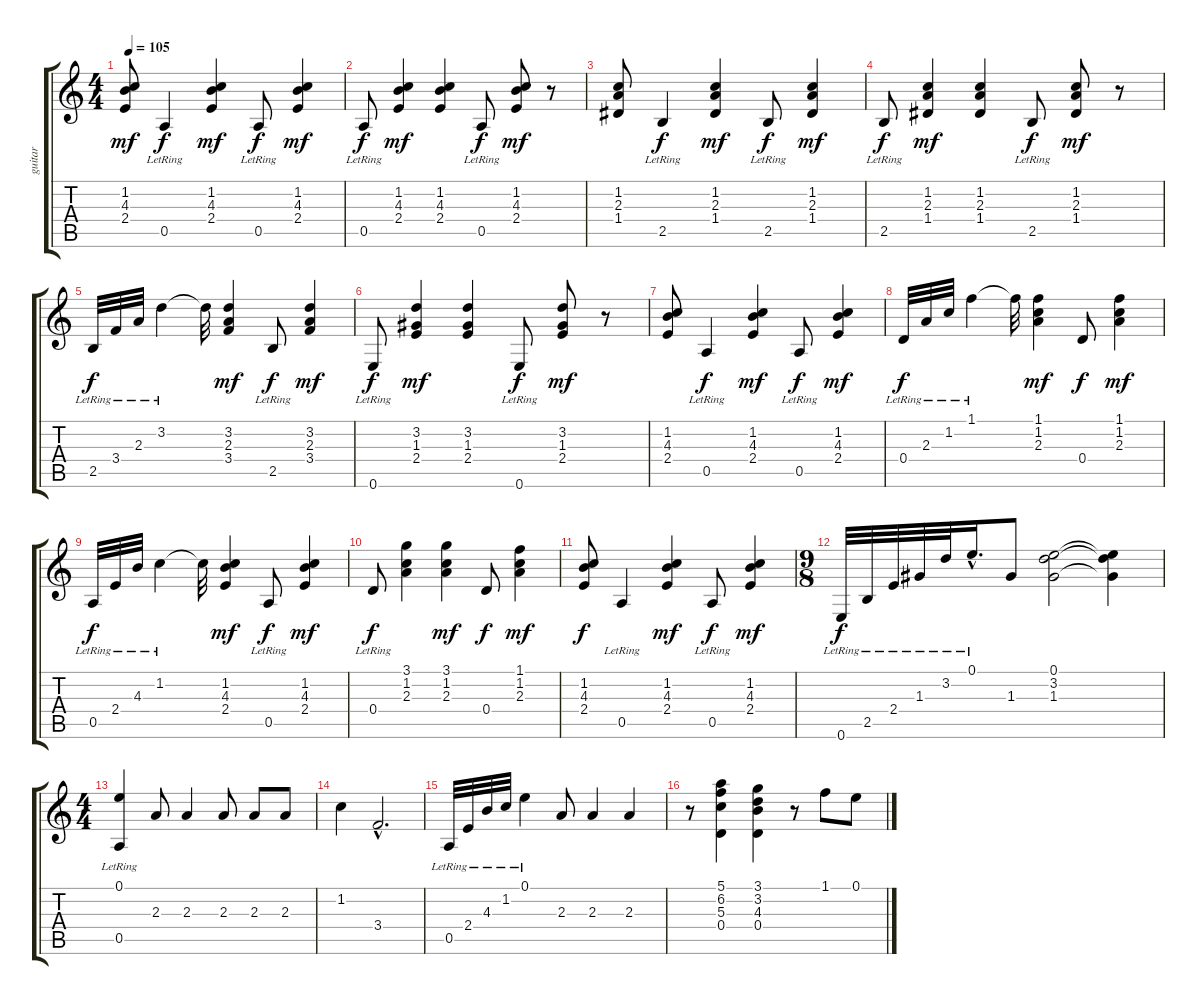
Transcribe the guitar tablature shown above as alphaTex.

\track ("guitar" "guitar") {instrument acousticguitarnylon}
\staff {score tabs}
\tuning (E4 B3 G3 D3 A2 E2) {hide}
\ts (4 4)
\tempo 105
\clef g2
\ks c
(1.2 4.3 2.4).8{dy mf} 0.5{lr}.4{dy f} (1.2 4.3 2.4).4{dy mf} 0.5{lr}.8{dy f} (1.2 4.3 2.4).4{dy mf} |
0.5{lr}.8{dy f} (1.2 4.3 2.4).4{dy mf} (1.2 4.3 2.4).4 0.5{lr}.8{dy f} (1.2 4.3 2.4).8{dy mf} r.8 |
(1.2 2.3 1.4).8 2.5{lr}.4{dy f} (1.2 2.3 1.4).4{dy mf} 2.5{lr}.8{dy f} (1.2 2.3 1.4).4{dy mf} |
2.5{lr}.8{dy f} (1.2 2.3 1.4).4{dy mf} (1.2 2.3 1.4).4 2.5{lr}.8{dy f} (1.2 2.3 1.4).8{dy mf} r.8 |
2.5{lr}.32{dy f} 3.4{lr}.32 2.3{lr}.32 3.2{lr}.4 3.2{t}.32 (3.2 2.3 3.4).4{dy mf} 2.5{lr}.8{dy f} (3.2 2.3 3.4).4{dy mf} |
0.6{lr}.8{dy f} (3.2 1.3 2.4).4{dy mf} (3.2 1.3 2.4).4 0.6{lr}.8{dy f} (3.2 1.3 2.4).8{dy mf} r.8 |
(1.2 4.3 2.4).8 0.5{lr}.4{dy f} (1.2 4.3 2.4).4{dy mf} 0.5{lr}.8{dy f} (1.2 4.3 2.4).4{dy mf} |
0.4{lr}.32{dy f} 2.3{lr}.32 1.2{lr}.32 1.1{lr}.4 1.1{t}.32 (1.1 1.2 2.3).4{dy mf} 0.4.8{dy f} (1.1 1.2 2.3).4{dy mf} |
0.5{lr}.32{dy f} 2.4{lr}.32 4.3{lr}.32 1.2{lr}.4 1.2{t}.32 (1.2 4.3 2.4).4{dy mf} 0.5{lr}.8{dy f} (1.2 4.3 2.4).4{dy mf} |
0.4{lr}.8{dy f} (3.1 1.2 2.3).4 (3.1 1.2 2.3).4{dy mf} 0.4.8{dy f} (1.1 1.2 2.3).4{dy mf} |
(1.2 4.3 2.4).8{dy f} 0.5{lr}.4 (1.2 4.3 2.4).4{dy mf} 0.5{lr}.8{dy f} (1.2 4.3 2.4).4{dy mf} |
\ts (9 8)
0.6{lr}.32{dy f} 2.5{lr}.32 2.4{lr}.32 1.3{lr}.32 3.2{lr}.32 0.1{hac lr}.16{d} 1.3.8 (0.1 3.2 1.3).2 (0.1{t} 3.2{t} 1.3{t}).4 |
\ts (4 4)
(0.1 0.5{lr}).4 2.3.8 2.3.4 2.3.8 2.3.8 2.3.8 |
1.2.4 3.4{hac}.2{d} |
0.5{lr}.32 2.4{lr}.32 4.3{lr}.32 1.2{lr}.32 0.1{lr}.4 2.3.8 2.3.4 2.3.4 |
r.8 (5.1 6.2 5.3 0.4).4 (3.1 3.2 4.3 0.4).4 r.8 1.1.8 0.1.8
